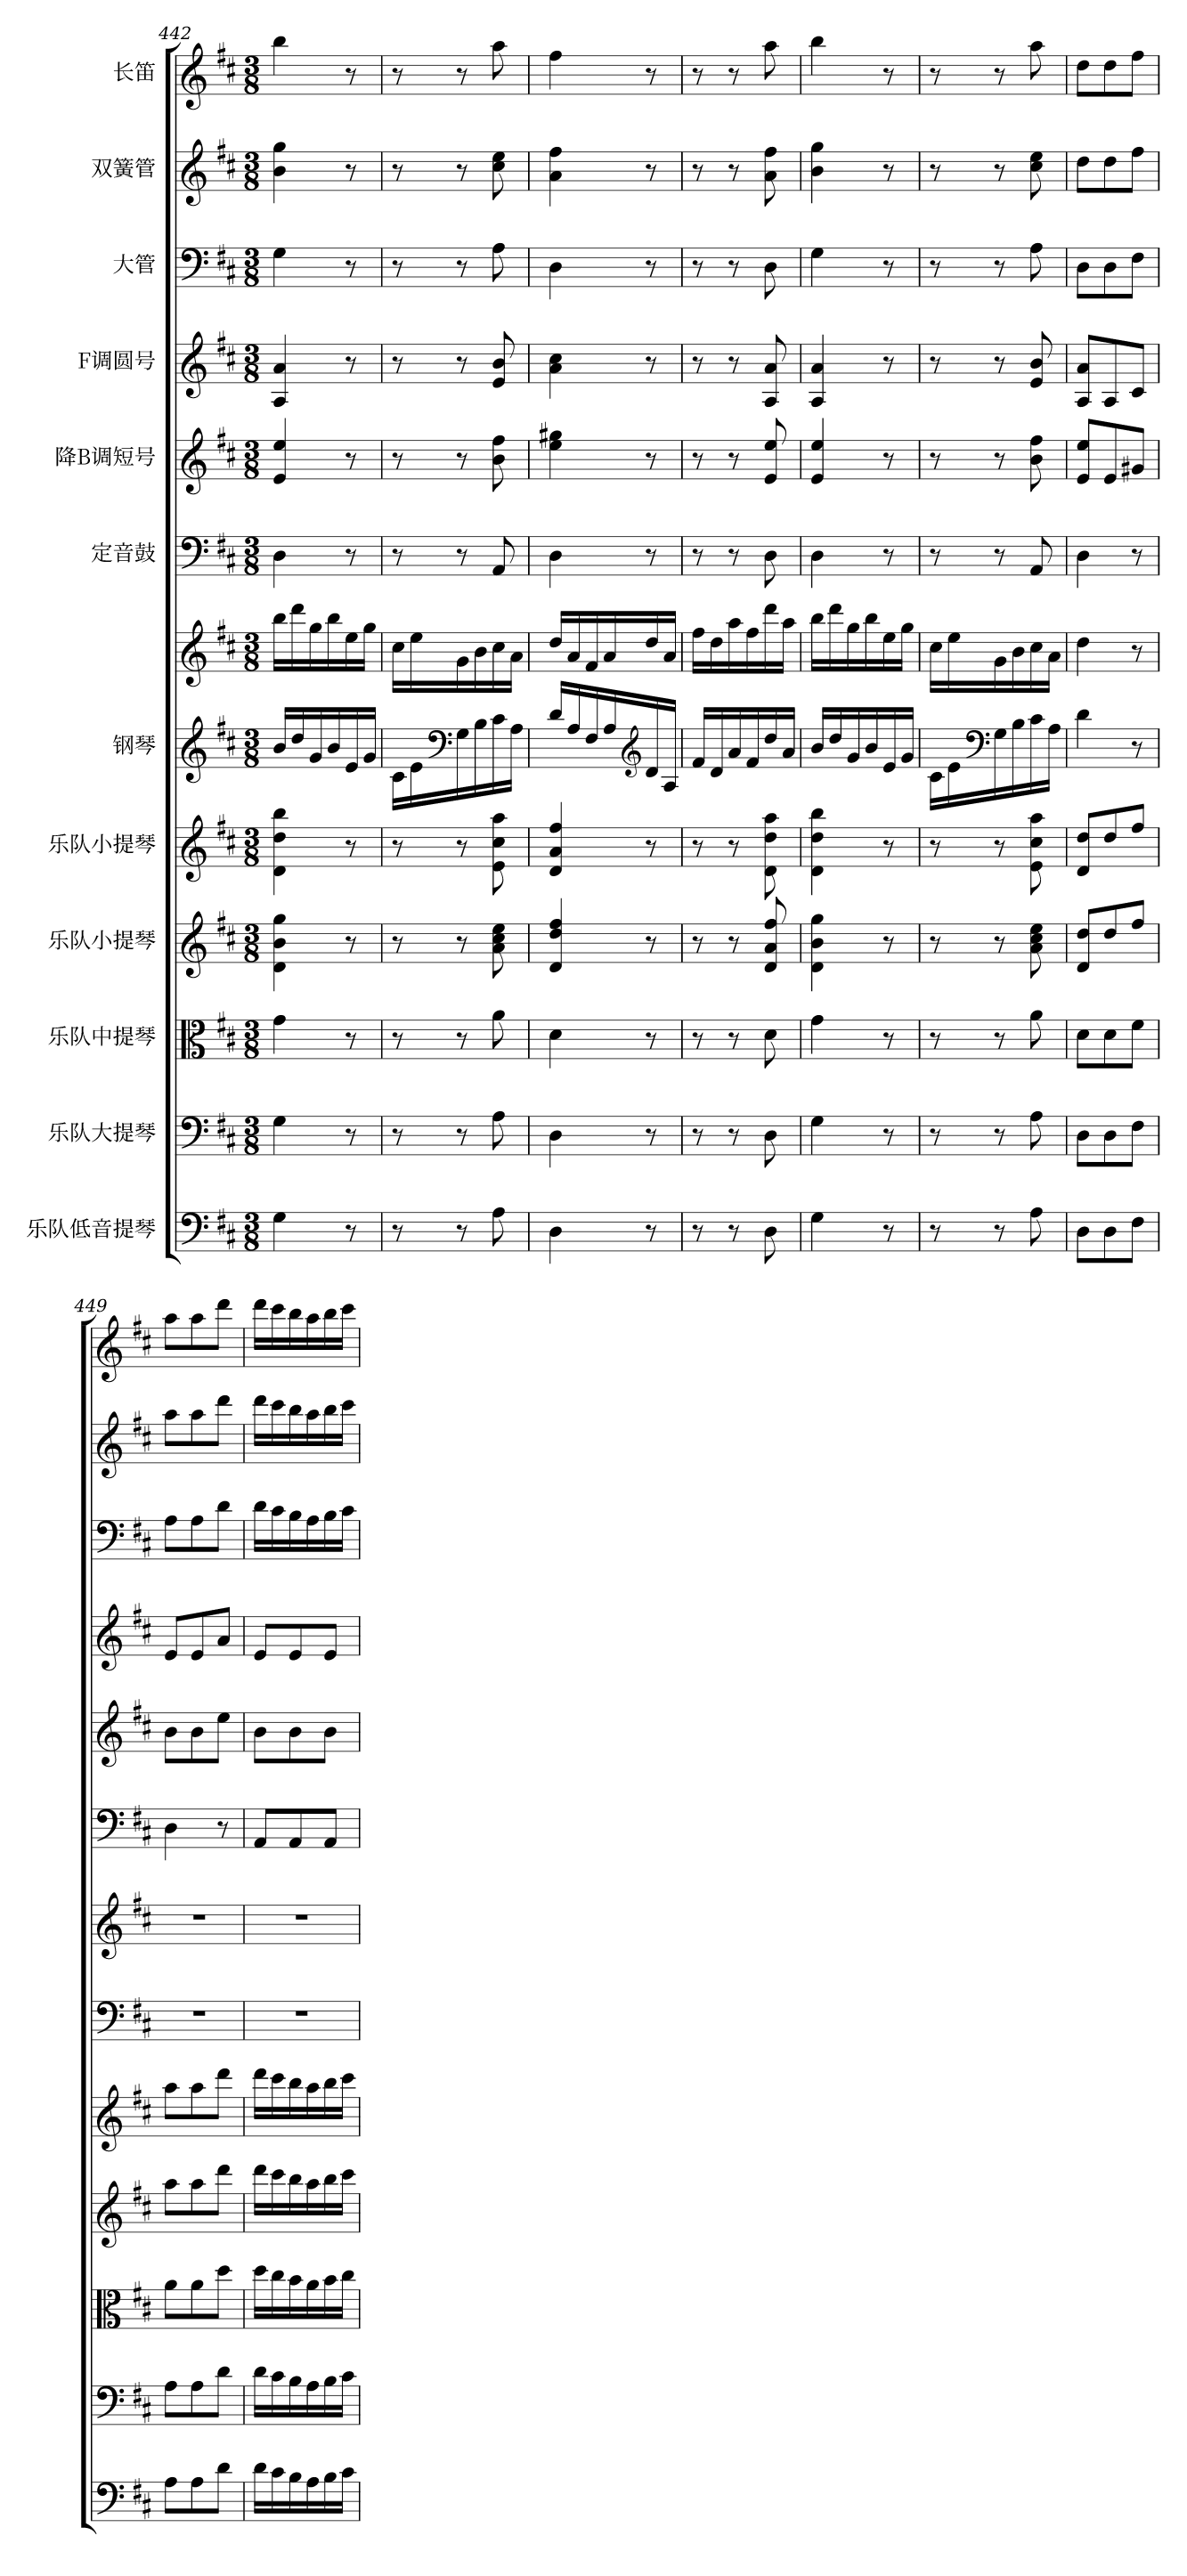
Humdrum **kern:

**kern	**kern	**kern	**kern	**kern	**kern	**kern	**kern	**kern	**kern	**kern	**kern	**kern
*part12	*part11	*part10	*part9	*part8	*part7	*part7	*part6	*part5	*part4	*part3	*part2	*part1
*staff13	*staff12	*staff11	*staff10	*staff9	*staff8	*staff7	*staff6	*staff5	*staff4	*staff3	*staff2	*staff1
*I"乐队低音提琴	*I"乐队大提琴	*I"乐队中提琴	*I"乐队小提琴	*I"乐队小提琴	*I"钢琴	*	*I"定音鼓	*I"降B调短号	*I"F调圆号	*I"大管	*I"双簧管	*I"长笛
*clefF4	*clefF4	*clefC3	*clefG2	*clefG2	*clefG2	*clefG2	*clefF4	*clefG2	*clefG2	*clefF4	*clefG2	*clefG2
*ITrd7c12	*	*	*	*	*	*	*	*ITrd1c2	*ITrd4c7	*	*	*
*k[f#c#]	*k[f#c#]	*k[f#c#]	*k[f#c#]	*k[f#c#]	*k[f#c#]	*k[f#c#]	*k[f#c#]	*k[]	*k[f#]	*k[f#c#]	*k[f#c#]	*k[f#c#]
*M3/8	*M3/8	*M3/8	*M3/8	*M3/8	*M3/8	*M3/8	*M3/8	*M3/8	*M3/8	*M3/8	*M3/8	*M3/8
=442	=442	=442	=442	=442	=442	=442	=442	=442	=442	=442	=442	=442
4GG\	4G\	4g\	4d\ 4b\ 4gg\	4d\ 4dd\ 4bb\	16b/LL	16bb\LL	4D\	4d/ 4dd/	4D/ 4d/	4G\	4b\ 4gg\	4bb\
.	.	.	.	.	16dd/	16ddd\	.	.	.	.	.	.
.	.	.	.	.	16g/	16gg\	.	.	.	.	.	.
.	.	.	.	.	16b/	16bb\	.	.	.	.	.	.
8r	8r	8r	8r	8r	16e/	16ee\	8r	8r	8r	8r	8r	8r
.	.	.	.	.	16g/JJ	16gg\JJ	.	.	.	.	.	.
!!LO:PB:g=z
=443	=443	=443	=443	=443	=443	=443	=443	=443	=443	=443	=443	=443
8r	8r	8r	8r	8r	16c#\LL	16cc#\LL	8r	8r	8r	8r	8r	8r
.	.	.	.	.	16e\	16ee\	.	.	.	.	.	.
*	*	*	*	*	*clefF4	*	*	*	*	*	*	*
8r	8r	8r	8r	8r	16G\	16g\	8r	8r	8r	8r	8r	8r
.	.	.	.	.	16B\	16b\	.	.	.	.	.	.
8AA\	8A\	8a\	8a\ 8cc#\ 8ee\	8e\ 8cc#\ 8aa\	16c#\	16cc#\	8AA/	8a\ 8ee\	8A/ 8e/	8A\	8cc#\ 8ee\	8aa\
.	.	.	.	.	16A\JJ	16a\JJ	.	.	.	.	.	.
=444	=444	=444	=444	=444	=444	=444	=444	=444	=444	=444	=444	=444
4DD\	4D\	4d\	4d/ 4dd/ 4ff#/	4d/ 4a/ 4ff#/	16d/LL	16dd/LL	4D\	4dd\ 4ff#X\	4d\ 4f#\	4D\	4a\ 4ff#\	4ff#\
.	.	.	.	.	16A/	16a/	.	.	.	.	.	.
.	.	.	.	.	16F#/	16f#/	.	.	.	.	.	.
.	.	.	.	.	16A/	16a/	.	.	.	.	.	.
*	*	*	*	*	*clefG2	*	*	*	*	*	*	*
8r	8r	8r	8r	8r	16d/	16dd/	8r	8r	8r	8r	8r	8r
.	.	.	.	.	16A/JJ	16a/JJ	.	.	.	.	.	.
=445	=445	=445	=445	=445	=445	=445	=445	=445	=445	=445	=445	=445
8r	8r	8r	8r	8r	16f#/LL	16ff#\LL	8r	8r	8r	8r	8r	8r
.	.	.	.	.	16d/	16dd\	.	.	.	.	.	.
8r	8r	8r	8r	8r	16a/	16aa\	8r	8r	8r	8r	8r	8r
.	.	.	.	.	16f#/	16ff#\	.	.	.	.	.	.
8DD\	8D\	8d\	8d/ 8a/ 8ff#/	8d\ 8dd\ 8aa\	16dd/	16ddd\	8D\	8d/ 8dd/	8D/ 8d/	8D\	8a\ 8ff#\	8aa\
.	.	.	.	.	16a/JJ	16aa\JJ	.	.	.	.	.	.
=446	=446	=446	=446	=446	=446	=446	=446	=446	=446	=446	=446	=446
4GG\	4G\	4g\	4d\ 4b\ 4gg\	4d\ 4dd\ 4bb\	16b/LL	16bb\LL	4D\	4d/ 4dd/	4D/ 4d/	4G\	4b\ 4gg\	4bb\
.	.	.	.	.	16dd/	16ddd\	.	.	.	.	.	.
.	.	.	.	.	16g/	16gg\	.	.	.	.	.	.
.	.	.	.	.	16b/	16bb\	.	.	.	.	.	.
8r	8r	8r	8r	8r	16e/	16ee\	8r	8r	8r	8r	8r	8r
.	.	.	.	.	16g/JJ	16gg\JJ	.	.	.	.	.	.
=447	=447	=447	=447	=447	=447	=447	=447	=447	=447	=447	=447	=447
8r	8r	8r	8r	8r	16c#\LL	16cc#\LL	8r	8r	8r	8r	8r	8r
.	.	.	.	.	16e\	16ee\	.	.	.	.	.	.
*	*	*	*	*	*clefF4	*	*	*	*	*	*	*
8r	8r	8r	8r	8r	16G\	16g\	8r	8r	8r	8r	8r	8r
.	.	.	.	.	16B\	16b\	.	.	.	.	.	.
8AA\	8A\	8a\	8a\ 8cc#\ 8ee\	8e\ 8cc#\ 8aa\	16c#\	16cc#\	8AA/	8a\ 8ee\	8A/ 8e/	8A\	8cc#\ 8ee\	8aa\
.	.	.	.	.	16A\JJ	16a\JJ	.	.	.	.	.	.
!!LO:PB:g=z
=448	=448	=448	=448	=448	=448	=448	=448	=448	=448	=448	=448	=448
8DD\L	8D\L	8d\L	8d/ 8dd/L	8d/ 8dd/L	4d\	4dd\	4D\	8d/ 8dd/L	8D/ 8d/L	8D\L	8dd\L	8dd\L
8DD\	8D\	8d\	8dd/	8dd/	.	.	.	8d/	8D/	8D\	8dd\	8dd\
8FF#\J	8F#\J	8f#\J	8ff#/J	8ff#/J	8r	8r	8r	8f#X/J	8F#/J	8F#\J	8ff#\J	8ff#\J
=449	=449	=449	=449	=449	=449	=449	=449	=449	=449	=449	=449	=449
8AA\L	8A\L	8a\L	8aa\L	8aa\L	4.r	4.r	4D\	8a\L	8A/L	8A\L	8aa\L	8aa\L
8AA\	8A\	8a\	8aa\	8aa\	.	.	.	8a\	8A/	8A\	8aa\	8aa\
8D\J	8d\J	8dd\J	8ddd\J	8ddd\J	.	.	8r	8dd\J	8d/J	8d\J	8ddd\J	8ddd\J
=450	=450	=450	=450	=450	=450	=450	=450	=450	=450	=450	=450	=450
16D\LL	16d\LL	16dd\LL	16ddd\LL	16ddd\LL	4.r	4.r	8AA/L	8a\L	8A/L	16d\LL	16ddd\LL	16ddd\LL
16C#\	16c#\	16cc#\	16ccc#\	16ccc#\	.	.	.	.	.	16c#\	16ccc#\	16ccc#\
16BB\	16B\	16b\	16bb\	16bb\	.	.	8AA/	8a\	8A/	16B\	16bb\	16bb\
16AA\	16A\	16a\	16aa\	16aa\	.	.	.	.	.	16A\	16aa\	16aa\
16BB\	16B\	16b\	16bb\	16bb\	.	.	8AA/J	8a\J	8A/J	16B\	16bb\	16bb\
16C#\JJ	16c#\JJ	16cc#\JJ	16ccc#\JJ	16ccc#\JJ	.	.	.	.	.	16c#\JJ	16ccc#\JJ	16ccc#\JJ
=	=	=	=	=	=	=	=	=	=	=	=	=
*-	*-	*-	*-	*-	*-	*-	*-	*-	*-	*-	*-	*-
